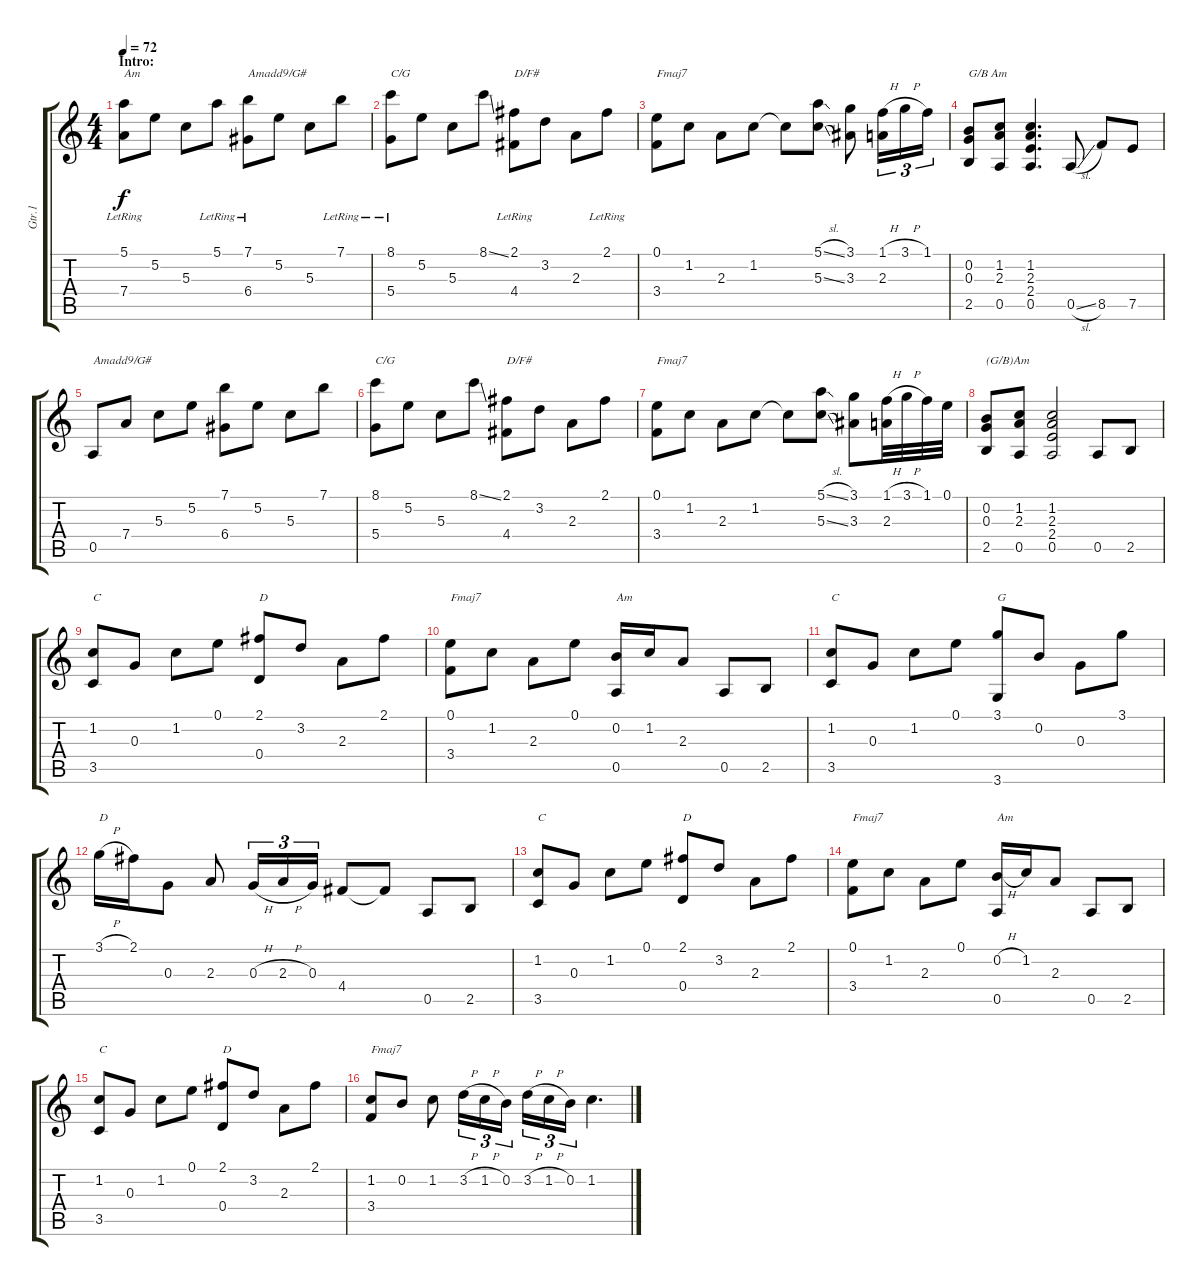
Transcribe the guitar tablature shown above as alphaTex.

\track ("Gtr.1" "Gtr.1") {instrument electricguitarclean}
\staff {score tabs}
\tuning (E4 B3 G3 D3 A2 E2) {hide}
\ts (4 4)
\section ("" "Intro:")
\tempo 72
\tempo 76
\tempo 72
\clef g2
\ks c
(5.1{lr} 7.4).8{txt "Am" dy f instrument electricguitarclean} 5.2.8 5.3.8 5.1{lr}.8 (7.1{lr} 6.4).8{txt "Amadd9/G#"} 5.2.8 5.3.8 7.1{lr}.8 |
(8.1{lr} 5.4).8{txt "C/G"} 5.2.8 5.3.8 8.1{ss}.8 (2.1{lr} 4.4).8{txt "D/F#"} 3.2.8 2.3.8 2.1{lr}.8 |
(0.1 3.4).8{txt "Fmaj7"} 1.2.8 2.3.8 1.2.8 1.2{t}.8 (5.1{sl} 5.3{sl}).8 (3.1 3.3).8 (1.1{h} 2.3).16{tu (3 2)} 3.1{h}.16{tu (3 2)} 1.1.16{tu (3 2)} |
(0.2 0.3 2.5).8{txt "G/B Am"} (1.2 2.3 0.5).8 (1.2 2.3 2.4 0.5).4{d} 0.5{sl}.8 8.5.8 7.5.8 |
0.5.8{txt "Amadd9/G#"} 7.4.8 5.3.8 5.2.8 (7.1 6.4).8 5.2.8 5.3.8 7.1.8 |
(8.1 5.4).8{txt "C/G"} 5.2.8 5.3.8 8.1{ss}.8 (2.1 4.4).8{txt "D/F#"} 3.2.8 2.3.8 2.1.8 |
(0.1 3.4).8{txt "Fmaj7"} 1.2.8 2.3.8 1.2.8 1.2{t}.8 (5.1{sl} 5.3{sl}).8 (3.1 3.3).8 (1.1{h} 2.3).32 3.1{h}.32 1.1.32 0.1.32 |
(0.2 0.3 2.5).8{txt "(G/B)Am"} (1.2 2.3 0.5).8 (1.2 2.3 2.4 0.5).2 0.5.8 2.5.8 |
(1.2 3.5).8{txt "C"} 0.3.8 1.2.8 0.1.8 (2.1 0.4).8{txt "D"} 3.2.8 2.3.8 2.1.8 |
(0.1 3.4).8{txt "Fmaj7"} 1.2.8 2.3.8 0.1.8 (0.2 0.5).16{txt "Am"} 1.2.16 2.3.8 0.5.8 2.5.8 |
(1.2 3.5).8{txt "C"} 0.3.8 1.2.8 0.1.8 (3.1 3.6).8{txt "G"} 0.2.8 0.3.8 3.1.8 |
3.1{h}.16{txt "D"} 2.1.16 0.3.8 2.3.8 0.3{h}.16{tu (3 2)} 2.3{h}.16{tu (3 2)} 0.3.16{tu (3 2)} 4.4.8 4.4{t}.8 0.5.8 2.5.8 |
(1.2 3.5).8{txt "C"} 0.3.8 1.2.8 0.1.8 (2.1 0.4).8{txt "D"} 3.2.8 2.3.8 2.1.8 |
(0.1 3.4).8{txt "Fmaj7"} 1.2.8 2.3.8 0.1.8 (0.2{h} 0.5).16{txt "Am"} 1.2.16 2.3.8 0.5.8 2.5.8 |
(1.2 3.5).8{txt "C"} 0.3.8 1.2.8 0.1.8 (2.1 0.4).8{txt "D"} 3.2.8 2.3.8 2.1.8 |
(1.2 3.4).8{txt "Fmaj7"} 0.2.8 1.2.8 3.2{h}.16{tu (3 2)} 1.2{h}.16{tu (3 2)} 0.2.16{tu (3 2)} 3.2{h}.16{tu (3 2)} 1.2{h}.16{tu (3 2)} 0.2.16{tu (3 2)} 1.2.4{d}
